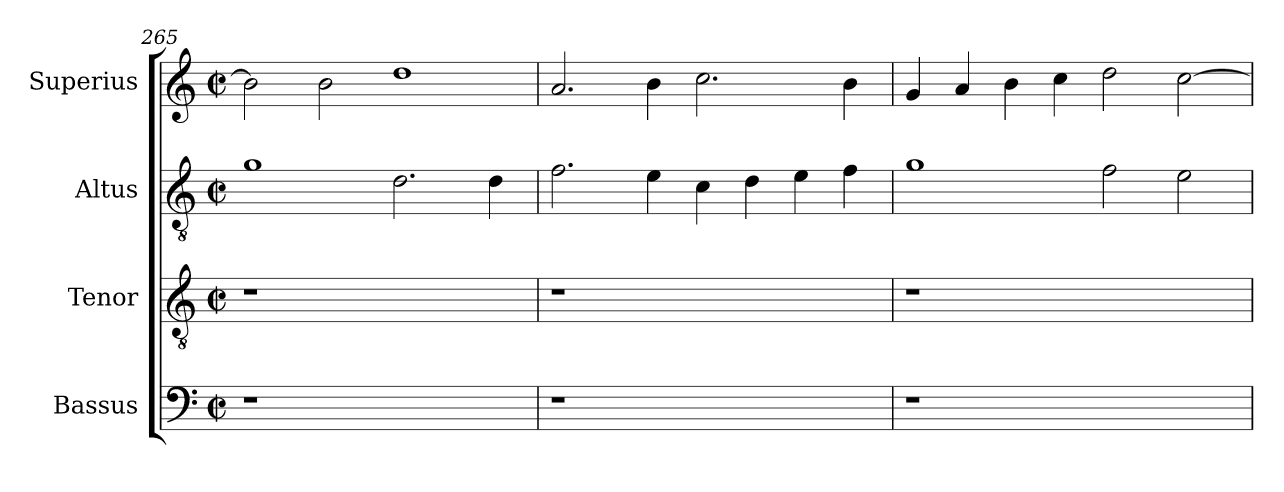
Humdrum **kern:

**kern	**kern	**kern	**kern
*part4	*part3	*part2	*part1
*staff4	*staff3	*staff2	*staff1
*I"Bassus	*I"Tenor	*I"Altus	*I"Superius
*I'B.	*I'T.	*I'A.	*I'S.
*clefF4	*clefGv2	*clefGv2	*clefG2
*	*ITrd7c12	*ITrd7c12	*
*k[]	*k[]	*k[]	*k[]
*C:	*C:	*C:	*C:
*M2/2	*M2/2	*M2/2	*M2/2
*met(c|)	*met(c|)	*met(c|)	*met(c|)
=265	=265	=265	=265
!LO:N:vis=1	!LO:N:vis=1	!	!
1r	1r	1Gi	2bi\]
.	.	.	2bi\
1ryy	1ryy	2.Di\	1ddi
.	.	4Di\	.
=266	=266	=266	=266
!LO:N:vis=1	!LO:N:vis=1	!	!
1r	1r	2.Fi\	2.ai/
.	.	4Ei\	4bi\
1ryy	1ryy	4Ci\	2.cci\
.	.	4Di\	.
.	.	4Ei\	.
.	.	4Fi\	4bi\
!!LO:PB:g=z
=267	=267	=267	=267
!LO:N:vis=1	!LO:N:vis=1	!	!
1r	1r	1Gi	4gi/
.	.	.	4ai/
.	.	.	4bi\
.	.	.	4cci\
1ryy	1ryy	2Fi\	2ddi\
.	.	2Ei\	[>2cci\
=	=	=	=
*-	*-	*-	*-
